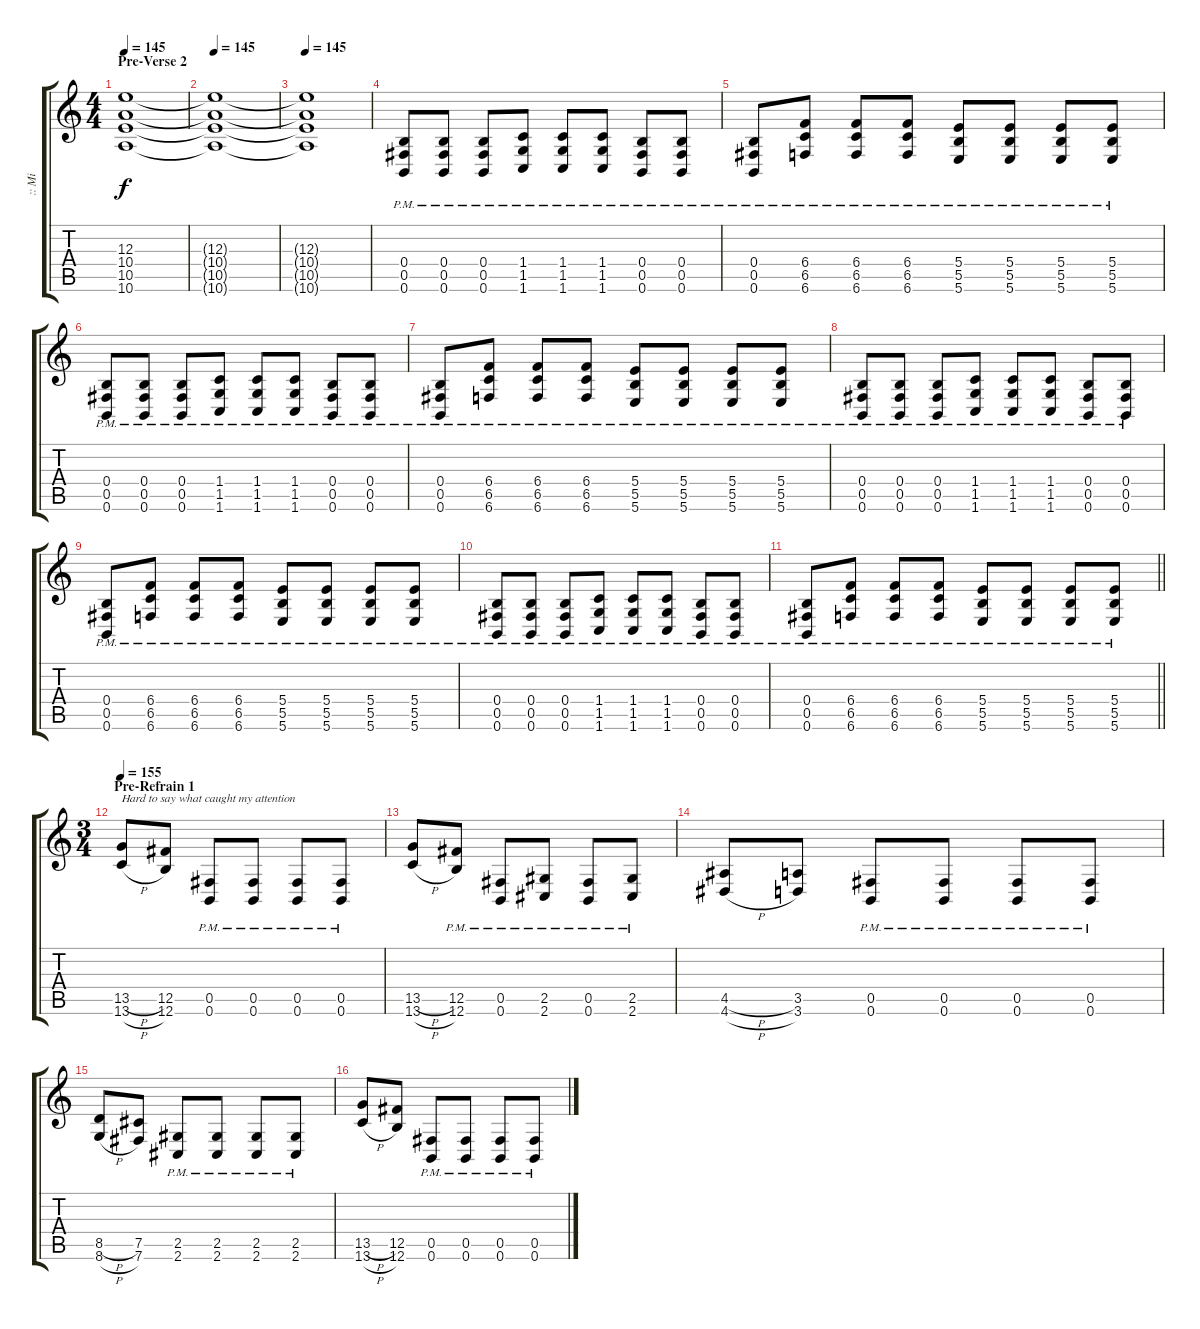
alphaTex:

\track ("     :: Mikael Thomson #7 ::" "     :: Mi") {instrument distortionguitar}
\staff {score tabs}
\tuning (Db4 Ab3 E3 B2 Gb2 B1) {hide}
\ts (4 4)
\section ("" "Pre-Verse 2")
\tempo 145
\clef g2
\ks c
(12.3 10.4 10.5 10.6).1{dy f volume 16} |
\tempo 145
(12.3{t} 10.4{t} 10.5{t} 10.6{t}).1 |
\tempo 145
(12.3{t} 10.4{t} 10.5{t} 10.6{t}).1{volume 10} |
(0.4 0.5 0.6{pm}).8{volume 10 instrument electricguitarmuted} (0.4 0.5 0.6{pm}).8 (0.4 0.5 0.6{pm}).8 (1.4 1.5 1.6{pm}).8 (1.4 1.5 1.6{pm}).8 (1.4 1.5 1.6{pm}).8 (0.4 0.5 0.6{pm}).8 (0.4 0.5 0.6{pm}).8 |
(0.4 0.5 0.6{pm}).8 (6.4 6.5 6.6{pm}).8 (6.4 6.5 6.6{pm}).8 (6.4 6.5 6.6{pm}).8 (5.4 5.5 5.6{pm}).8 (5.4 5.5 5.6{pm}).8 (5.4 5.5 5.6{pm}).8 (5.4 5.5 5.6{pm}).8 |
(0.4 0.5 0.6{pm}).8 (0.4 0.5 0.6{pm}).8 (0.4 0.5 0.6{pm}).8 (1.4 1.5 1.6{pm}).8 (1.4 1.5 1.6{pm}).8 (1.4 1.5 1.6{pm}).8 (0.4 0.5 0.6{pm}).8 (0.4 0.5 0.6{pm}).8 |
(0.4 0.5 0.6{pm}).8 (6.4 6.5 6.6{pm}).8 (6.4 6.5 6.6{pm}).8 (6.4 6.5 6.6{pm}).8 (5.4 5.5 5.6{pm}).8 (5.4 5.5 5.6{pm}).8 (5.4 5.5 5.6{pm}).8 (5.4 5.5 5.6{pm}).8 |
(0.4 0.5 0.6{pm}).8 (0.4 0.5 0.6{pm}).8 (0.4 0.5 0.6{pm}).8 (1.4 1.5 1.6{pm}).8 (1.4 1.5 1.6{pm}).8 (1.4 1.5 1.6{pm}).8 (0.4 0.5 0.6{pm}).8 (0.4 0.5 0.6{pm}).8 |
(0.4 0.5 0.6{pm}).8 (6.4 6.5 6.6{pm}).8 (6.4 6.5 6.6{pm}).8 (6.4 6.5 6.6{pm}).8 (5.4 5.5 5.6{pm}).8 (5.4 5.5 5.6{pm}).8 (5.4 5.5 5.6{pm}).8 (5.4 5.5 5.6{pm}).8 |
(0.4 0.5 0.6{pm}).8 (0.4 0.5 0.6{pm}).8 (0.4 0.5 0.6{pm}).8 (1.4 1.5 1.6{pm}).8 (1.4 1.5 1.6{pm}).8 (1.4 1.5 1.6{pm}).8 (0.4 0.5 0.6{pm}).8 (0.4 0.5 0.6{pm}).8 |
\barLineRight lightlight
(0.4 0.5 0.6{pm}).8 (6.4 6.5 6.6{pm}).8 (6.4 6.5 6.6{pm}).8 (6.4 6.5 6.6{pm}).8 (5.4 5.5 5.6{pm}).8 (5.4 5.5 5.6{pm}).8 (5.4 5.5 5.6{pm}).8 (5.4 5.5 5.6{pm}).8 |
\ts (3 4)
\section ("" "Pre-Refrain 1")
\tempo 155
(13.5{h} 13.6{h}).8{txt "Hard to say what caught my attention" volume 13 instrument distortionguitar} (12.5 12.6).8 (0.5{pm} 0.6).8 (0.5{pm} 0.6).8 (0.5{pm} 0.6).8 (0.5{pm} 0.6).8 |
(13.5{h} 13.6{h}).8 (12.5{pm} 12.6).8 (0.5{pm} 0.6).8 (2.5{pm} 2.6).8 (0.5{pm} 0.6).8 (2.5{pm} 2.6).8 |
(4.5{h} 4.6{h}).8 (3.5 3.6).8 (0.5{pm} 0.6).8 (0.5{pm} 0.6).8 (0.5{pm} 0.6).8 (0.5{pm} 0.6).8 |
(8.5{h} 8.6{h}).8 (7.5 7.6).8 (2.5{pm} 2.6).8 (2.5{pm} 2.6).8 (2.5{pm} 2.6).8 (2.5{pm} 2.6).8 |
(13.5{h} 13.6{h}).8 (12.5 12.6).8 (0.5{pm} 0.6).8 (0.5{pm} 0.6).8 (0.5{pm} 0.6).8 (0.5{pm} 0.6).8
